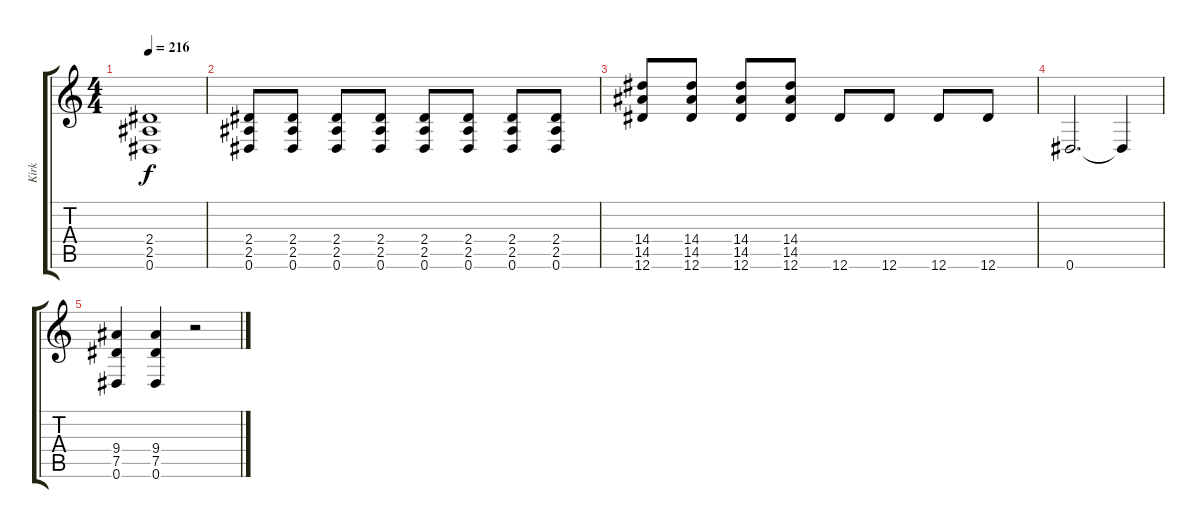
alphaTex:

\track ("Kirk" "Kirk") {instrument distortionguitar}
\staff {score tabs}
\tuning (Eb4 Bb3 Gb3 Db3 Ab2 Eb2) {hide}
\ts (4 4)
\tempo 216
\clef g2
\ks c
(2.4{t} 2.5{t} 0.6{t}).1{dy f} |
(2.4 2.5 0.6).8 (2.4 2.5 0.6).8 (2.4 2.5 0.6).8 (2.4 2.5 0.6).8 (2.4 2.5 0.6).8 (2.4 2.5 0.6).8 (2.4 2.5 0.6).8 (2.4 2.5 0.6).8 |
(14.4 14.5 12.6).8 (14.4 14.5 12.6).8 (14.4 14.5 12.6).8 (14.4 14.5 12.6).8 12.6.8 12.6.8 12.6.8 12.6.8 |
0.6.2{d} 0.6{t}.4 |
(9.4 7.5 0.6).4 (9.4 7.5 0.6).4 r.2
